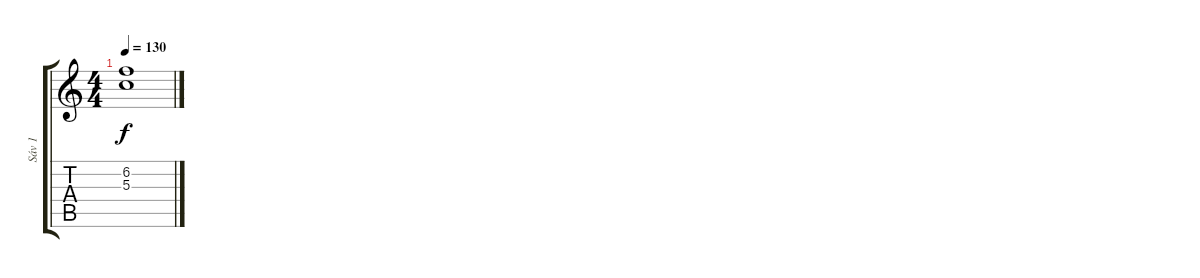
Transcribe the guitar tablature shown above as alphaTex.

\track ("Sáv 1" "Sáv 1") {instrument distortionguitar}
\staff {score tabs}
\tuning (E4 B3 G3 D3 A2 E2) {hide}
\ts (4 4)
\tempo 130
\clef g2
\ks c
(6.2 5.3).1{dy f}
